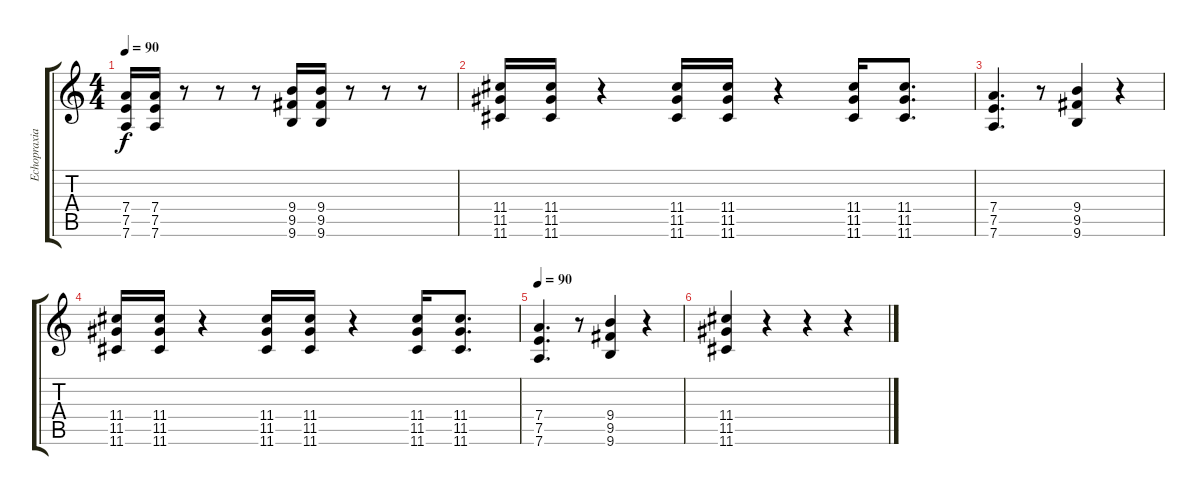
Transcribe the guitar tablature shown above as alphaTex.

\track ("Echopraxia" "Echopraxia") {instrument overdrivenguitar}
\staff {score tabs}
\tuning (E4 B3 G3 D3 A2 D2) {hide}
\ts (4 4)
\tempo 90
\clef g2
\ks c
(7.4 7.5 7.6).16{dy f} (7.4 7.5 7.6).16 r.8 r.8 r.8 (9.4 9.5 9.6).16 (9.4 9.5 9.6).16 r.8 r.8 r.8 |
(11.4 11.5 11.6).16 (11.4 11.5 11.6).16 r.4 (11.4 11.5 11.6).16 (11.4 11.5 11.6).16 r.4 (11.4 11.5 11.6).16 (11.4 11.5 11.6).8{d} |
(7.4 7.5 7.6).4{d} r.8 (9.4 9.5 9.6).4 r.4 |
(11.4 11.5 11.6).16 (11.4 11.5 11.6).16 r.4 (11.4 11.5 11.6).16 (11.4 11.5 11.6).16 r.4 (11.4 11.5 11.6).16 (11.4 11.5 11.6).8{d} |
\tempo 90
(7.4 7.5 7.6).4{d} r.8 (9.4 9.5 9.6).4 r.4 |
(11.4 11.5 11.6).4 r.4 r.4 r.4
